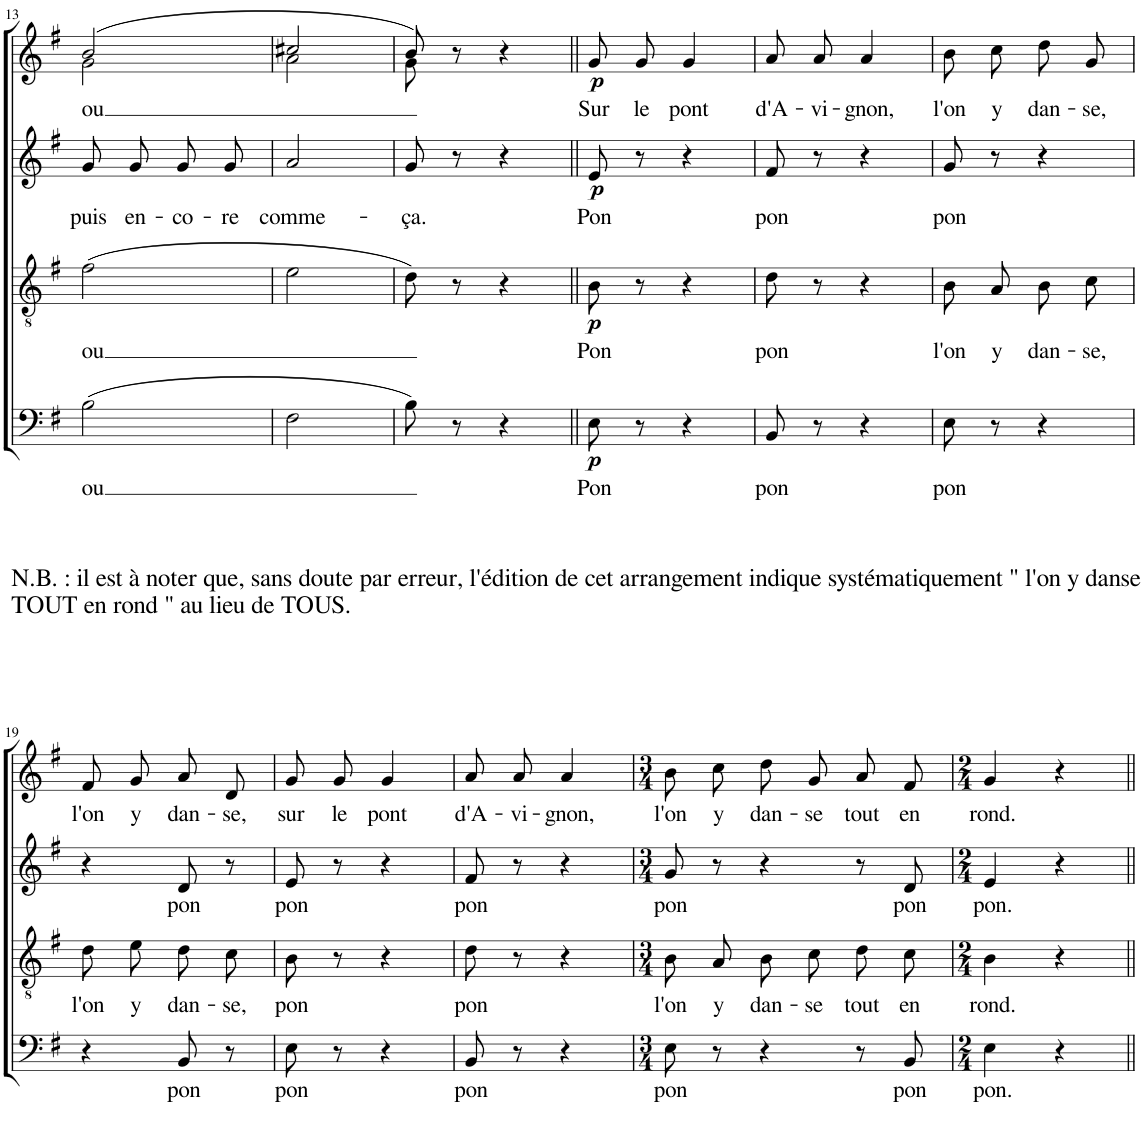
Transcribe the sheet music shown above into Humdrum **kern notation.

**kern	**text	**dynam	**kern	**text	**dynam	**kern	**text	**dynam	**kern	**text	**dynam
*part4	*part4	*part4	*part3	*part3	*part3	*part2	*part2	*part2	*part1	*part1	*part1
*staff4	*staff4	*staff4	*staff3	*staff3	*staff3	*staff2	*staff2	*staff2	*staff1	*staff1	*staff1
*I"Bass	*	*	*I"Tenor	*	*	*I"Alto	*	*	*I"Soprano	*	*
!!LO:PB:g=z
*clefF4	*	*	*clefGv2	*	*	*clefG2	*	*	*clefG2	*	*
*k[f#]	*	*	*k[f#]	*	*	*k[f#]	*	*	*k[f#]	*	*
*M2/4	*	*	*M2/4	*	*	*M2/4	*	*	*M2/4	*	*
=13	=13	=13	=13	=13	=13	=13	=13	=13	=13	=13	=13
!	!LO:LY:b	!	!	!LO:LY:b	!	!	!LO:LY:b	!	!	!LO:LY:b	!
*	*	*	*	*	*	*	*	*	*^	*	*
(2B\	ou	.	(2f#\	ou	.	8g/L	puis	.	(2b/	2g\	ou	.
!	!	!	!	!	!	!	!LO:LY:b	!	!	!	!	!
.	.	.	.	.	.	8g/J	en-	.	.	.	.	.
!	!	!	!	!	!	!	!LO:LY:b	!	!	!	!	!
.	.	.	.	.	.	8g/L	-co-	.	.	.	.	.
!	!	!	!	!	!	!	!LO:LY:b	!	!	!	!	!
.	.	.	.	.	.	8g/J	-re	.	.	.	.	.
=14	=14	=14	=14	=14	=14	=14	=14	=14	=14	=14	=14	=14
!	!	!	!	!	!	!	!LO:LY:b	!	!	!	!	!
2F#\	.	.	2e\	.	.	2a/	comme-	.	2cc#X/	2a\	.	.
=15	=15	=15	=15	=15	=15	=15	=15	=15	=15	=15	=15	=15
!	!	!	!	!	!	!	!LO:LY:b	!	!	!	!	!
8B\)	.	.	8d\)	.	.	8g/	-ça.	.	8b/)	8g\	.	.
8r	.	.	8r	.	.	8r	.	.	8r	4.ryy	.	.
4r	.	.	4r	.	.	4r	.	.	4r	.	.	.
*	*	*	*	*	*	*	*	*	*v	*v	*	*
=16||	=16||	=16||	=16||	=16||	=16||	=16||	=16||	=16||	=16||	=16||	=16||
!	!LO:LY:b	!LO:DY:b	!	!LO:LY:b	!LO:DY:b	!	!LO:LY:b	!LO:DY:b	!	!LO:LY:b	!LO:DY:b
8E\	Pon	p	8B\	Pon	p	8e/	Pon	p	8g/L	Sur	p
!	!	!	!	!	!	!	!	!	!	!LO:LY:b	!
8r	.	.	8r	.	.	8r	.	.	8g/J	le	.
!	!	!	!	!	!	!	!	!	!	!LO:LY:b	!
4r	.	.	4r	.	.	4r	.	.	4g/	pont	.
=17	=17	=17	=17	=17	=17	=17	=17	=17	=17	=17	=17
!	!LO:LY:b	!	!	!LO:LY:b	!	!	!LO:LY:b	!	!	!LO:LY:b	!
8BB/	pon	.	8d\	pon	.	8f#/	pon	.	8a/L	d'A-	.
!	!	!	!	!	!	!	!	!	!	!LO:LY:b	!
8r	.	.	8r	.	.	8r	.	.	8a/J	-vi-	.
!	!	!	!	!	!	!	!	!	!	!LO:LY:b	!
4r	.	.	4r	.	.	4r	.	.	4a/	-gnon,	.
=18	=18	=18	=18	=18	=18	=18	=18	=18	=18	=18	=18
!	!LO:LY:b	!	!	!LO:LY:b	!	!	!LO:LY:b	!	!	!LO:LY:b	!
8E\	pon	.	8B/L	l'on	.	8g/	pon	.	8b\L	l'on	.
!	!	!	!	!LO:LY:b	!	!	!	!	!	!LO:LY:b	!
8r	.	.	8A/J	y	.	8r	.	.	8cc\J	y	.
!	!	!	!	!LO:LY:b	!	!	!	!	!	!LO:LY:b	!
4r	.	.	8B\L	dan-	.	4r	.	.	8dd\L	dan-	.
!	!	!	!	!LO:LY:b	!	!	!	!	!	!LO:LY:b	!
.	.	.	8c\J	-se,	.	.	.	.	8g\J	-se,	.
!!LO:LB:g=z
=19	=19	=19	=19	=19	=19	=19	=19	=19	=19	=19	=19
!	!	!	!	!LO:LY:b	!	!	!	!	!	!LO:LY:b	!
4r	.	.	8d\L	l'on	.	4r	.	.	8f#/L	l'on	.
!	!	!	!	!LO:LY:b	!	!	!	!	!	!LO:LY:b	!
.	.	.	8e\J	y	.	.	.	.	8g/J	y	.
!	!LO:LY:b	!	!	!LO:LY:b	!	!	!LO:LY:b	!	!	!LO:LY:b	!
8BB/	pon	.	8d\L	dan-	.	8d/	pon	.	8a/L	dan-	.
!	!	!	!	!LO:LY:b	!	!	!	!	!	!LO:LY:b	!
8r	.	.	8c\J	-se,	.	8r	.	.	8d/J	-se,	.
=20	=20	=20	=20	=20	=20	=20	=20	=20	=20	=20	=20
!	!LO:LY:b	!	!	!LO:LY:b	!	!	!LO:LY:b	!	!	!LO:LY:b	!
8E\	pon	.	8B\	pon	.	8e/	pon	.	8g/L	sur	.
!	!	!	!	!	!	!	!	!	!	!LO:LY:b	!
8r	.	.	8r	.	.	8r	.	.	8g/J	le	.
!	!	!	!	!	!	!	!	!	!	!LO:LY:b	!
4r	.	.	4r	.	.	4r	.	.	4g/	pont	.
=21	=21	=21	=21	=21	=21	=21	=21	=21	=21	=21	=21
!	!LO:LY:b	!	!	!LO:LY:b	!	!	!LO:LY:b	!	!	!LO:LY:b	!
8BB/	pon	.	8d\	pon	.	8f#/	pon	.	8a/L	d'A-	.
!	!	!	!	!	!	!	!	!	!	!LO:LY:b	!
8r	.	.	8r	.	.	8r	.	.	8a/J	-vi-	.
!	!	!	!	!	!	!	!	!	!	!LO:LY:b	!
4r	.	.	4r	.	.	4r	.	.	4a/	-gnon,	.
=22	=22	=22	=22	=22	=22	=22	=22	=22	=22	=22	=22
*M3/4	*	*	*M3/4	*	*	*M3/4	*	*	*M3/4	*	*
!	!LO:LY:b	!	!	!LO:LY:b	!	!	!LO:LY:b	!	!	!LO:LY:b	!
8E\	pon	.	8B/L	l'on	.	8g/	pon	.	8b\L	l'on	.
!	!	!	!	!LO:LY:b	!	!	!	!	!	!LO:LY:b	!
8r	.	.	8A/J	y	.	8r	.	.	8cc\J	y	.
!	!	!	!	!LO:LY:b	!	!	!	!	!	!LO:LY:b	!
4r	.	.	8B\L	dan-	.	4r	.	.	8dd\L	dan-	.
!	!	!	!	!LO:LY:b	!	!	!	!	!	!LO:LY:b	!
.	.	.	8c\J	-se	.	.	.	.	8g\J	-se	.
!	!	!	!	!LO:LY:b	!	!	!	!	!	!LO:LY:b	!
8r	.	.	8d\L	tout	.	8r	.	.	8a/L	tout	.
!	!LO:LY:b	!	!	!LO:LY:b	!	!	!LO:LY:b	!	!	!LO:LY:b	!
8BB/	pon	.	8c\J	en	.	8d/	pon	.	8f#/J	en	.
=23	=23	=23	=23	=23	=23	=23	=23	=23	=23	=23	=23
*M2/4	*	*	*M2/4	*	*	*M2/4	*	*	*M2/4	*	*
!	!LO:LY:b	!	!	!LO:LY:b	!	!	!LO:LY:b	!	!	!LO:LY:b	!
4E\	pon.	.	4B\	rond.	.	4e/	pon.	.	4g/	rond.	.
4r	.	.	4r	.	.	4r	.	.	4r	.	.
=||	=||	=||	=||	=||	=||	=||	=||	=||	=||	=||	=||
*-	*-	*-	*-	*-	*-	*-	*-	*-	*-	*-	*-
